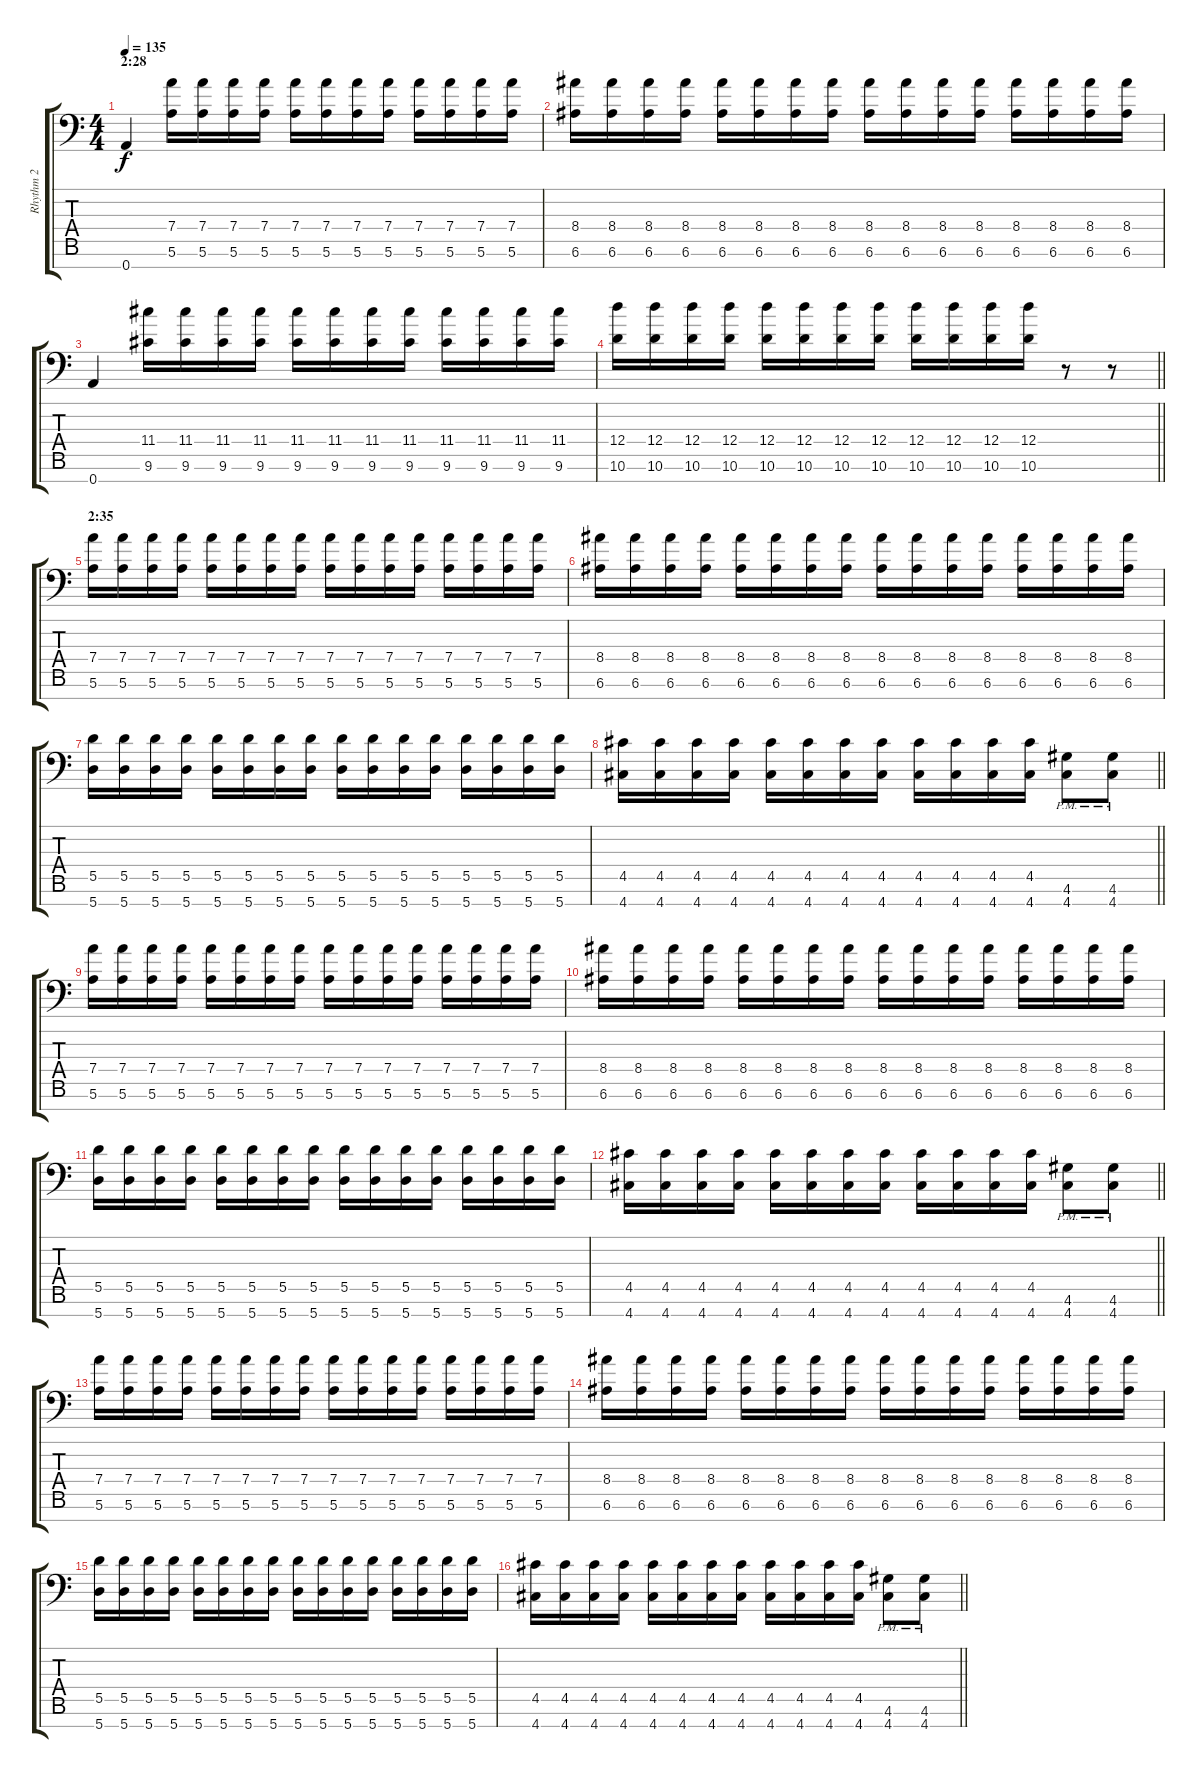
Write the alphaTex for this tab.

\track ("Rhythm 2" "Rhythm 2") {instrument distortionguitar}
\staff {score tabs}
\tuning (E4 B3 G3 D3 A2 E2 A1) {hide}
\ts (4 4)
\section ("" "2:28")
\tempo 135
\clef f4
\ks c
0.7.4{dy f} (7.4 5.6).16 (7.4 5.6).16 (7.4 5.6).16 (7.4 5.6).16 (7.4 5.6).16 (7.4 5.6).16 (7.4 5.6).16 (7.4 5.6).16 (7.4 5.6).16 (7.4 5.6).16 (7.4 5.6).16 (7.4 5.6).16 |
(8.4 6.6).16 (8.4 6.6).16 (8.4 6.6).16 (8.4 6.6).16 (8.4 6.6).16 (8.4 6.6).16 (8.4 6.6).16 (8.4 6.6).16 (8.4 6.6).16 (8.4 6.6).16 (8.4 6.6).16 (8.4 6.6).16 (8.4 6.6).16 (8.4 6.6).16 (8.4 6.6).16 (8.4 6.6).16 |
0.7.4 (11.4 9.6).16 (11.4 9.6).16 (11.4 9.6).16 (11.4 9.6).16 (11.4 9.6).16 (11.4 9.6).16 (11.4 9.6).16 (11.4 9.6).16 (11.4 9.6).16 (11.4 9.6).16 (11.4 9.6).16 (11.4 9.6).16 |
\barLineRight lightlight
(12.4 10.6).16 (12.4 10.6).16 (12.4 10.6).16 (12.4 10.6).16 (12.4 10.6).16 (12.4 10.6).16 (12.4 10.6).16 (12.4 10.6).16 (12.4 10.6).16 (12.4 10.6).16 (12.4 10.6).16 (12.4 10.6).16 r.8 r.8 |
\section ("" "2:35")
(7.4 5.6).16 (7.4 5.6).16 (7.4 5.6).16 (7.4 5.6).16 (7.4 5.6).16 (7.4 5.6).16 (7.4 5.6).16 (7.4 5.6).16 (7.4 5.6).16 (7.4 5.6).16 (7.4 5.6).16 (7.4 5.6).16 (7.4 5.6).16 (7.4 5.6).16 (7.4 5.6).16 (7.4 5.6).16 |
(8.4 6.6).16 (8.4 6.6).16 (8.4 6.6).16 (8.4 6.6).16 (8.4 6.6).16 (8.4 6.6).16 (8.4 6.6).16 (8.4 6.6).16 (8.4 6.6).16 (8.4 6.6).16 (8.4 6.6).16 (8.4 6.6).16 (8.4 6.6).16 (8.4 6.6).16 (8.4 6.6).16 (8.4 6.6).16 |
(5.5 5.7).16 (5.5 5.7).16 (5.5 5.7).16 (5.5 5.7).16 (5.5 5.7).16 (5.5 5.7).16 (5.5 5.7).16 (5.5 5.7).16 (5.5 5.7).16 (5.5 5.7).16 (5.5 5.7).16 (5.5 5.7).16 (5.5 5.7).16 (5.5 5.7).16 (5.5 5.7).16 (5.5 5.7).16 |
\barLineRight lightlight
(4.5 4.7).16 (4.5 4.7).16 (4.5 4.7).16 (4.5 4.7).16 (4.5 4.7).16 (4.5 4.7).16 (4.5 4.7).16 (4.5 4.7).16 (4.5 4.7).16 (4.5 4.7).16 (4.5 4.7).16 (4.5 4.7).16 (4.6{pm} 4.7{pm}).8 (4.6{pm} 4.7{pm}).8 |
(7.4 5.6).16 (7.4 5.6).16 (7.4 5.6).16 (7.4 5.6).16 (7.4 5.6).16 (7.4 5.6).16 (7.4 5.6).16 (7.4 5.6).16 (7.4 5.6).16 (7.4 5.6).16 (7.4 5.6).16 (7.4 5.6).16 (7.4 5.6).16 (7.4 5.6).16 (7.4 5.6).16 (7.4 5.6).16 |
(8.4 6.6).16 (8.4 6.6).16 (8.4 6.6).16 (8.4 6.6).16 (8.4 6.6).16 (8.4 6.6).16 (8.4 6.6).16 (8.4 6.6).16 (8.4 6.6).16 (8.4 6.6).16 (8.4 6.6).16 (8.4 6.6).16 (8.4 6.6).16 (8.4 6.6).16 (8.4 6.6).16 (8.4 6.6).16 |
(5.5 5.7).16 (5.5 5.7).16 (5.5 5.7).16 (5.5 5.7).16 (5.5 5.7).16 (5.5 5.7).16 (5.5 5.7).16 (5.5 5.7).16 (5.5 5.7).16 (5.5 5.7).16 (5.5 5.7).16 (5.5 5.7).16 (5.5 5.7).16 (5.5 5.7).16 (5.5 5.7).16 (5.5 5.7).16 |
\barLineRight lightlight
(4.5 4.7).16 (4.5 4.7).16 (4.5 4.7).16 (4.5 4.7).16 (4.5 4.7).16 (4.5 4.7).16 (4.5 4.7).16 (4.5 4.7).16 (4.5 4.7).16 (4.5 4.7).16 (4.5 4.7).16 (4.5 4.7).16 (4.6{pm} 4.7{pm}).8 (4.6{pm} 4.7{pm}).8 |
(7.4 5.6).16 (7.4 5.6).16 (7.4 5.6).16 (7.4 5.6).16 (7.4 5.6).16 (7.4 5.6).16 (7.4 5.6).16 (7.4 5.6).16 (7.4 5.6).16 (7.4 5.6).16 (7.4 5.6).16 (7.4 5.6).16 (7.4 5.6).16 (7.4 5.6).16 (7.4 5.6).16 (7.4 5.6).16 |
(8.4 6.6).16 (8.4 6.6).16 (8.4 6.6).16 (8.4 6.6).16 (8.4 6.6).16 (8.4 6.6).16 (8.4 6.6).16 (8.4 6.6).16 (8.4 6.6).16 (8.4 6.6).16 (8.4 6.6).16 (8.4 6.6).16 (8.4 6.6).16 (8.4 6.6).16 (8.4 6.6).16 (8.4 6.6).16 |
(5.5 5.7).16 (5.5 5.7).16 (5.5 5.7).16 (5.5 5.7).16 (5.5 5.7).16 (5.5 5.7).16 (5.5 5.7).16 (5.5 5.7).16 (5.5 5.7).16 (5.5 5.7).16 (5.5 5.7).16 (5.5 5.7).16 (5.5 5.7).16 (5.5 5.7).16 (5.5 5.7).16 (5.5 5.7).16 |
\barLineRight lightlight
(4.5 4.7).16 (4.5 4.7).16 (4.5 4.7).16 (4.5 4.7).16 (4.5 4.7).16 (4.5 4.7).16 (4.5 4.7).16 (4.5 4.7).16 (4.5 4.7).16 (4.5 4.7).16 (4.5 4.7).16 (4.5 4.7).16 (4.6{pm} 4.7{pm}).8 (4.6{pm} 4.7{pm}).8
